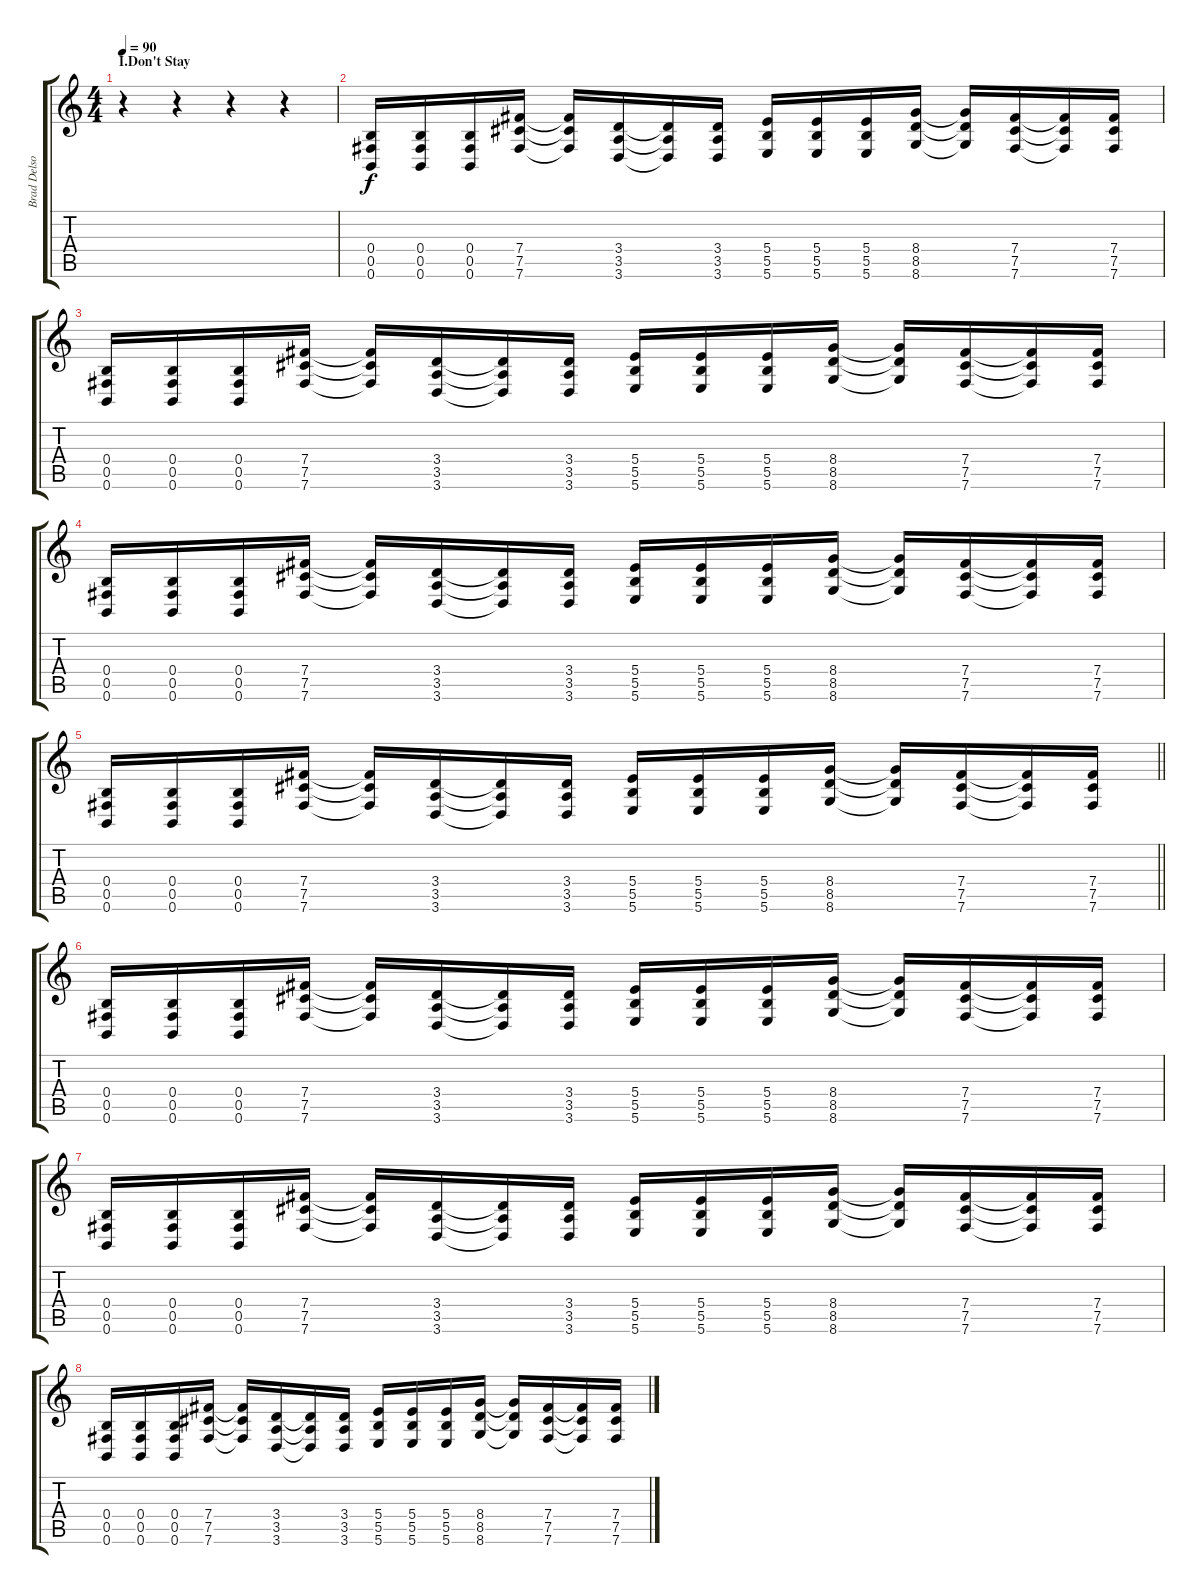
\track ("Brad Delson - Guitar" "Brad Delso") {instrument distortionguitar}
\staff {score tabs}
\tuning (Db4 Ab3 E3 B2 Gb2 B1) {hide}
\ts (4 4)
\section ("" "I.Don't Stay")
\tempo 90
\clef g2
\ks c
r.4{dy f instrument distortionguitar} r.4 r.4 r.4 |
(0.4 0.5 0.6).16{volume 8} (0.4 0.5 0.6).16 (0.4 0.5 0.6).16 (7.4 7.5 7.6).16 (7.4{t} 7.5{t} 7.6{t}).16 (3.4 3.5 3.6).16 (3.4{t} 3.5{t} 3.6{t}).16 (3.4 3.5 3.6).16 (5.4 5.5 5.6).16 (5.4 5.5 5.6).16 (5.4 5.5 5.6).16 (8.4 8.5 8.6).16 (8.4{t} 8.5{t} 8.6{t}).16 (7.4 7.5 7.6).16 (7.4{t} 7.5{t} 7.6{t}).16 (7.4 7.5 7.6).16 |
(0.4 0.5 0.6).16 (0.4 0.5 0.6).16 (0.4 0.5 0.6).16 (7.4 7.5 7.6).16 (7.4{t} 7.5{t} 7.6{t}).16 (3.4 3.5 3.6).16 (3.4{t} 3.5{t} 3.6{t}).16 (3.4 3.5 3.6).16 (5.4 5.5 5.6).16 (5.4 5.5 5.6).16 (5.4 5.5 5.6).16 (8.4 8.5 8.6).16 (8.4{t} 8.5{t} 8.6{t}).16 (7.4 7.5 7.6).16 (7.4{t} 7.5{t} 7.6{t}).16 (7.4 7.5 7.6).16 |
(0.4 0.5 0.6).16 (0.4 0.5 0.6).16 (0.4 0.5 0.6).16 (7.4 7.5 7.6).16 (7.4{t} 7.5{t} 7.6{t}).16 (3.4 3.5 3.6).16 (3.4{t} 3.5{t} 3.6{t}).16 (3.4 3.5 3.6).16 (5.4 5.5 5.6).16 (5.4 5.5 5.6).16 (5.4 5.5 5.6).16 (8.4 8.5 8.6).16 (8.4{t} 8.5{t} 8.6{t}).16 (7.4 7.5 7.6).16 (7.4{t} 7.5{t} 7.6{t}).16 (7.4 7.5 7.6).16 |
\barLineRight lightlight
(0.4 0.5 0.6).16 (0.4 0.5 0.6).16 (0.4 0.5 0.6).16 (7.4 7.5 7.6).16 (7.4{t} 7.5{t} 7.6{t}).16 (3.4 3.5 3.6).16 (3.4{t} 3.5{t} 3.6{t}).16 (3.4 3.5 3.6).16 (5.4 5.5 5.6).16 (5.4 5.5 5.6).16 (5.4 5.5 5.6).16 (8.4 8.5 8.6).16 (8.4{t} 8.5{t} 8.6{t}).16 (7.4 7.5 7.6).16 (7.4{t} 7.5{t} 7.6{t}).16 (7.4 7.5 7.6).16 |
(0.4 0.5 0.6).16{volume 16 instrument distortionguitar} (0.4 0.5 0.6).16 (0.4 0.5 0.6).16 (7.4 7.5 7.6).16 (7.4{t} 7.5{t} 7.6{t}).16 (3.4 3.5 3.6).16 (3.4{t} 3.5{t} 3.6{t}).16 (3.4 3.5 3.6).16 (5.4 5.5 5.6).16 (5.4 5.5 5.6).16 (5.4 5.5 5.6).16 (8.4 8.5 8.6).16 (8.4{t} 8.5{t} 8.6{t}).16 (7.4 7.5 7.6).16 (7.4{t} 7.5{t} 7.6{t}).16 (7.4 7.5 7.6).16 |
(0.4 0.5 0.6).16 (0.4 0.5 0.6).16 (0.4 0.5 0.6).16 (7.4 7.5 7.6).16 (7.4{t} 7.5{t} 7.6{t}).16 (3.4 3.5 3.6).16 (3.4{t} 3.5{t} 3.6{t}).16 (3.4 3.5 3.6).16 (5.4 5.5 5.6).16 (5.4 5.5 5.6).16 (5.4 5.5 5.6).16 (8.4 8.5 8.6).16 (8.4{t} 8.5{t} 8.6{t}).16 (7.4 7.5 7.6).16 (7.4{t} 7.5{t} 7.6{t}).16 (7.4 7.5 7.6).16 |
(0.4 0.5 0.6).16{instrument distortionguitar} (0.4 0.5 0.6).16 (0.4 0.5 0.6).16 (7.4 7.5 7.6).16 (7.4{t} 7.5{t} 7.6{t}).16 (3.4 3.5 3.6).16 (3.4{t} 3.5{t} 3.6{t}).16 (3.4 3.5 3.6).16 (5.4 5.5 5.6).16 (5.4 5.5 5.6).16 (5.4 5.5 5.6).16 (8.4 8.5 8.6).16 (8.4{t} 8.5{t} 8.6{t}).16 (7.4 7.5 7.6).16 (7.4{t} 7.5{t} 7.6{t}).16 (7.4 7.5 7.6).16
